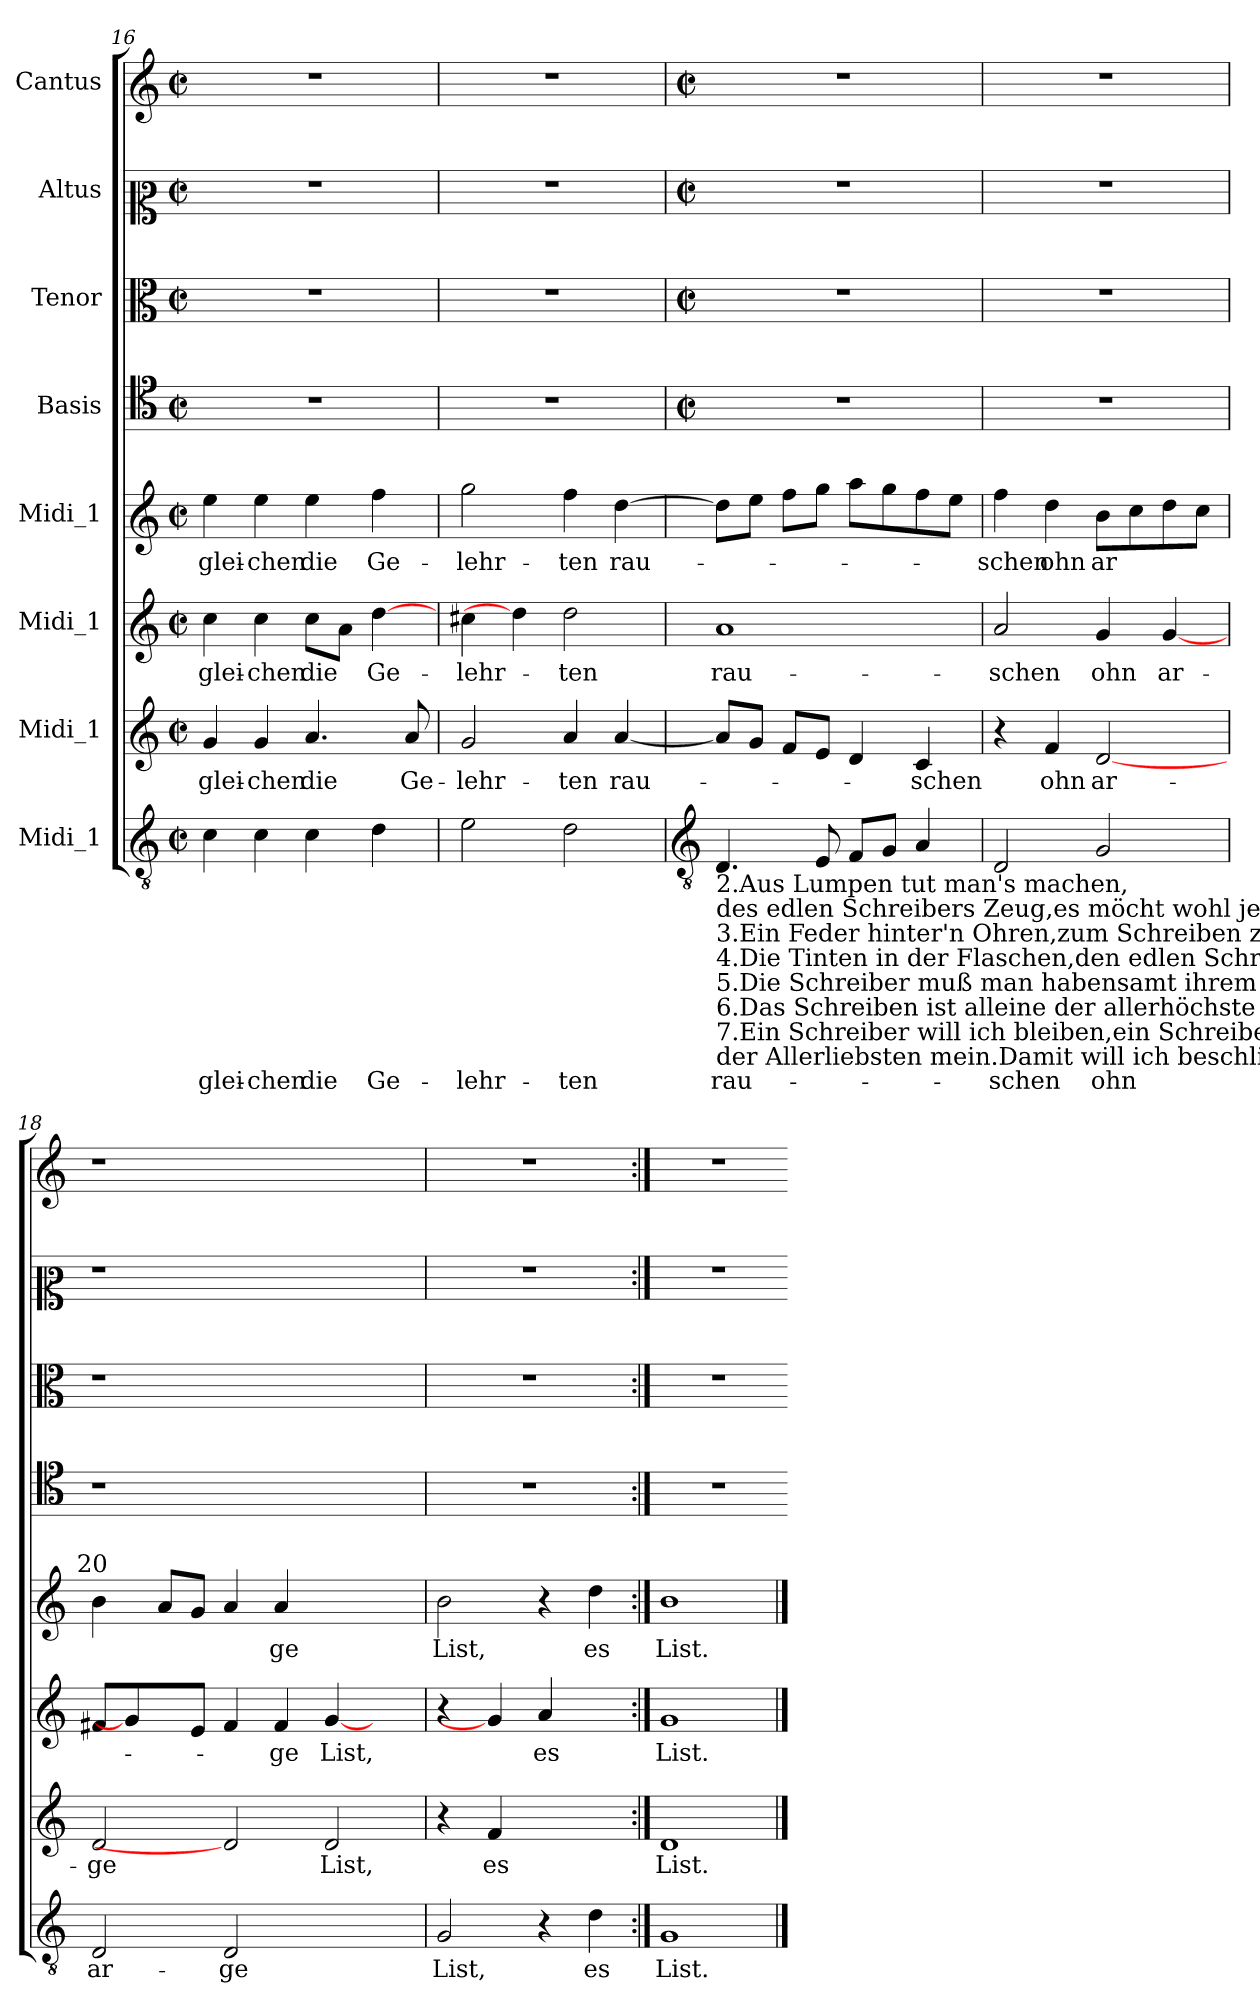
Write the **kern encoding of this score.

**kern	**text	**kern	**text	**kern	**text	**kern	**text	**kern	**kern	**kern	**kern
*part8	*part8	*part7	*part7	*part6	*part6	*part5	*part5	*part4	*part3	*part2	*part1
*staff8	*staff8	*staff7	*staff7	*staff6	*staff6	*staff5	*staff5	*staff4	*staff3	*staff2	*staff1
*I"Midi_1	*	*I"Midi_1	*	*I"Midi_1	*	*I"Midi_1	*	*I"Basis	*I"Tenor	*I"Altus	*I"Cantus
*clefGv2	*	*clefG2	*	*clefG2	*	*clefG2	*	*clefC4	*clefC3	*clefC2	*clefG2
*k[]	*	*k[]	*	*k[]	*	*k[]	*	*k[]	*k[]	*k[]	*k[]
*C:	*	*C:	*	*C:	*	*C:	*	*C:	*C:	*C:	*C:
*M2/2	*	*M2/2	*	*M2/2	*	*M2/2	*	*M2/2	*M2/2	*M2/2	*M2/2
*met(c|)	*	*met(c|)	*	*met(c|)	*	*met(c|)	*	*met(c|)	*met(c|)	*met(c|)	*met(c|)
=16	=16	=16	=16	=16	=16	=16	=16	=16	=16	=16	=16
!	!LO:LY:b	!	!LO:LY:b	!	!LO:LY:b	!	!LO:LY:b	!	!	!	!
4c	-glei-	4g	-glei-	4cc	-glei-	4ee	-glei-	1r	1r	1r	1r
!	!LO:LY:b	!	!LO:LY:b	!	!LO:LY:b	!	!LO:LY:b	!	!	!	!
4c	-chen	4g	-chen	4cc	-chen	4ee	-chen	.	.	.	.
!	!LO:LY:b	!	!LO:LY:b	!	!LO:LY:b	!	!LO:LY:b	!	!	!	!
4c	die	4.a	die	8ccL	die	4ee	die	.	.	.	.
.	.	.	.	8aJ	.	.	.	.	.	.	.
!	!LO:LY:b	!	!	!	!LO:LY:b	!	!LO:LY:b	!	!	!	!
4d	Ge-	.	.	[4dd	Ge-	4ff	Ge-	.	.	.	.
!	!	!	!LO:LY:b	!	!	!	!	!	!	!	!
.	.	8a	Ge-	.	.	.	.	.	.	.	.
=16	=16	=16	=16	=16	=16	=16	=16	=16	=16	=16	=16
!	!LO:LY:b	!	!LO:LY:b	!	!LO:LY:b	!	!LO:LY:b	!	!	!	!
2e	-lehr-	2g	-lehr-	4cc#X	-lehr-	2gg	-lehr-	1r	1r	1r	1r
.	.	.	.	4dd]	.	.	.	.	.	.	.
!	!LO:LY:b	!	!LO:LY:b	!	!LO:LY:b	!	!LO:LY:b	!	!	!	!
2d	-ten	4a	-ten	2dd	-ten	4ff	-ten	.	.	.	.
!	!	!	!LO:LY:b	!	!	!	!LO:LY:b	!	!	!	!
.	.	[4a	rau-	.	.	[4dd	rau-	.	.	.	.
!!LO:LB:g=z
=17	=17	=17	=17	=17	=17	=17	=17	=17	=17	=17	=17
*clefGv2	*	*	*	*	*	*	*	*	*	*	*
*	*	*	*	*	*	*	*	*M2/2	*M2/2	*M2/2	*M2/2
*	*	*	*	*	*	*	*	*met(c|)	*met(c|)	*met(c|)	*met(c|)
!LO:TX:b:t=2.Aus Lumpen tut man's machen,	!	!	!	!	!	!	!	!	!	!	!
!LO:TX:b:t=des edlen Schreibers Zeug,es möcht wohl jemand lachen,fürwahr, ich dir nicht leug.Alt Lumpen, wohl gewaschen,dazu man's brauchen tut,erhoben aus der Aschen,der sonst leid't groß Not.	!	!	!	!	!	!	!	!	!	!	!
!LO:TX:b:t=3.Ein Feder hinter'n Ohren,zum Schreiben zugespitzt,tut manchem heimlich zoren,davor der Schreiber sitzt.Vor andern Knaben allen,ob man ihn Schreiber heißt,so tut's dem Fräulein g'fallen,lieben ihn allermeist.	!	!	!	!	!	!	!	!	!	!	!
!LO:TX:b:t=4.Die Tinten in der Flaschen,den edlen Schreibern wert,gar oft füllt ihre Taschen,kein edler Kunst auf Erd,denn wenn man so tut schmierenPapier mit Tinten schon,daran tun's nichts verlieren,gibt ihn'n ein' guten Lohn.	!	!	!	!	!	!	!	!	!	!	!
!LO:TX:b:t=5.Die Schreiber muß man habensamt ihrem Zeug und Gunst,nach ihnen tut man traben,der Schreiber ist die Kunst.Vor'n Schreibern muß sich biegenoft mancher stolze Heldund in ein' Winkel schmiegen,ob's ihm schon nicht gefällt.	!	!	!	!	!	!	!	!	!	!	!
!LO:TX:b:t=6.Das Schreiben ist alleine der allerhöchste Schatz.Ob man's gleich tut verkleinen,b'hält's doch allein den Platz.Den Glauben tät's erhalten,auch guten Fried im Land,da sich sonst tät'n zwiespaltenSachen allerhand.	!	!	!	!	!	!	!	!	!	!	!
!LO:TX:b:t=7.Ein Schreiber will ich bleiben,ein Schreiber will ich sein,tu mich hiermit verschreiben	!	!	!	!	!	!	!	!	!	!	!
!LO:TX:b:t=der Allerliebsten mein.Damit will ich beschließender Liebsten lobesan.Ob's jemand möcht verdrießen,dem Schreiber liegt nichts daran.	!	!	!	!	!	!	!	!	!	!	!
!	!LO:LY:b	!	!	!	!LO:LY:b	!	!	!	!	!	!
4.D	rau-	8aL]	.	1a	rau-	8ddL]	.	1r	1r	1r	1r
.	.	8gJ	.	.	.	8eeJ	.	.	.	.	.
.	.	8fL	.	.	.	8ffL	.	.	.	.	.
8E	.	8eJ	.	.	.	8ggJ	.	.	.	.	.
8FL	.	4d	.	.	.	8aaL	.	.	.	.	.
8GJ	.	.	.	.	.	8gg	.	.	.	.	.
!	!	!	!LO:LY:b	!	!	!	!	!	!	!	!
4A	.	4c	-schen	.	.	8ff	.	.	.	.	.
.	.	.	.	.	.	8eeJ	.	.	.	.	.
=18	=18	=18	=18	=18	=18	=18	=18	=18	=18	=18	=18
!	!LO:LY:b	!	!	!	!LO:LY:b	!	!LO:LY:b	!	!	!	!
2D	-schen	4r	.	2a	-schen	4ff	-schen	1r	1r	1r	1r
!	!	!	!LO:LY:b	!	!	!	!LO:LY:b	!	!	!	!
.	.	4f	ohn	.	.	4dd	ohn	.	.	.	.
!	!LO:LY:b	!	!LO:LY:b	!	!LO:LY:b	!	!LO:LY:b	!	!	!	!
2G	ohn	[2d	ar-	4g	ohn	8bL	ar	.	.	.	.
.	.	.	.	.	.	8cc	.	.	.	.	.
!	!	!	!	!	!LO:LY:b	!	!	!	!	!	!
.	.	.	.	[4g	ar-	8dd	.	.	.	.	.
.	.	.	.	.	.	8ccJ	.	.	.	.	.
=18	=18	=18	=18	=18	=18	=18	=18	=18	=18	=18	=18
!	!	!	!	!	!	!LO:TX:a:cj:t=20	!	!	!	!	!
!	!LO:LY:b	!	!LO:LY:b	!	!	!	!LO:LY:b	!	!	!	!
2D	ar-	2d	-ge	8f#XL	.	4b	-	1r	1r	1r	1r
.	.	.	.	4g]	.	.	.	.	.	.	.
.	.	.	.	.	.	8aL	.	.	.	.	.
.	.	.	.	8eJ	.	8gJ	.	.	.	.	.
!	!LO:LY:b	!	!	!	!	!	!	!	!	!	!
2D	-ge	2d]	.	4f#	.	4a	.	.	.	.	.
!	!	!	!	!	!LO:LY:b	!	!LO:LY:b	!	!	!	!
.	.	.	.	4f#	-ge	4a	ge	.	.	.	.
!	!	!	!LO:LY:b	!	!LO:LY:b	!	!	!	!	!	!
2ryy	.	2d	List,	[4g	List,	2ryy	.	2ryy	2ryy	2ryy	2ryy
.	.	.	.	4ryy	.	.	.	.	.	.	.
=18	=18	=18	=18	=18	=18	=18	=18	=18	=18	=18	=18
!	!LO:LY:b	!	!	!	!	!	!LO:LY:b	!	!	!	!
2G	List,	4r	.	4r	.	2b	List,	1r	1r	1r	1r
!	!	!	!LO:LY:b	!	!	!	!	!	!	!	!
.	.	4f	es	4g]	.	.	.	.	.	.	.
!	!	!	!	!	!LO:LY:b	!	!	!	!	!	!
4r	.	2ryy	.	4a	es	4r	.	.	.	.	.
!	!LO:LY:b	!	!	!	!	!	!LO:LY:b	!	!	!	!
4d	es	.	.	4ryy	.	4dd	es	.	.	.	.
=19:|!	=19:|!	=19:|!	=19:|!	=19:|!	=19:|!	=19:|!	=19:|!	=19:|!	=19:|!	=19:|!	=19:|!
!	!LO:LY:b	!	!LO:LY:b	!	!LO:LY:b	!	!LO:LY:b	!	!	!	!
1G	List.	1d	List.	1g	List.	1b	List.	1r	1r	1r	1r
==	=	==	=	==	=	==	=	=	=	=	=
*-	*-	*-	*-	*-	*-	*-	*-	*-	*-	*-	*-
